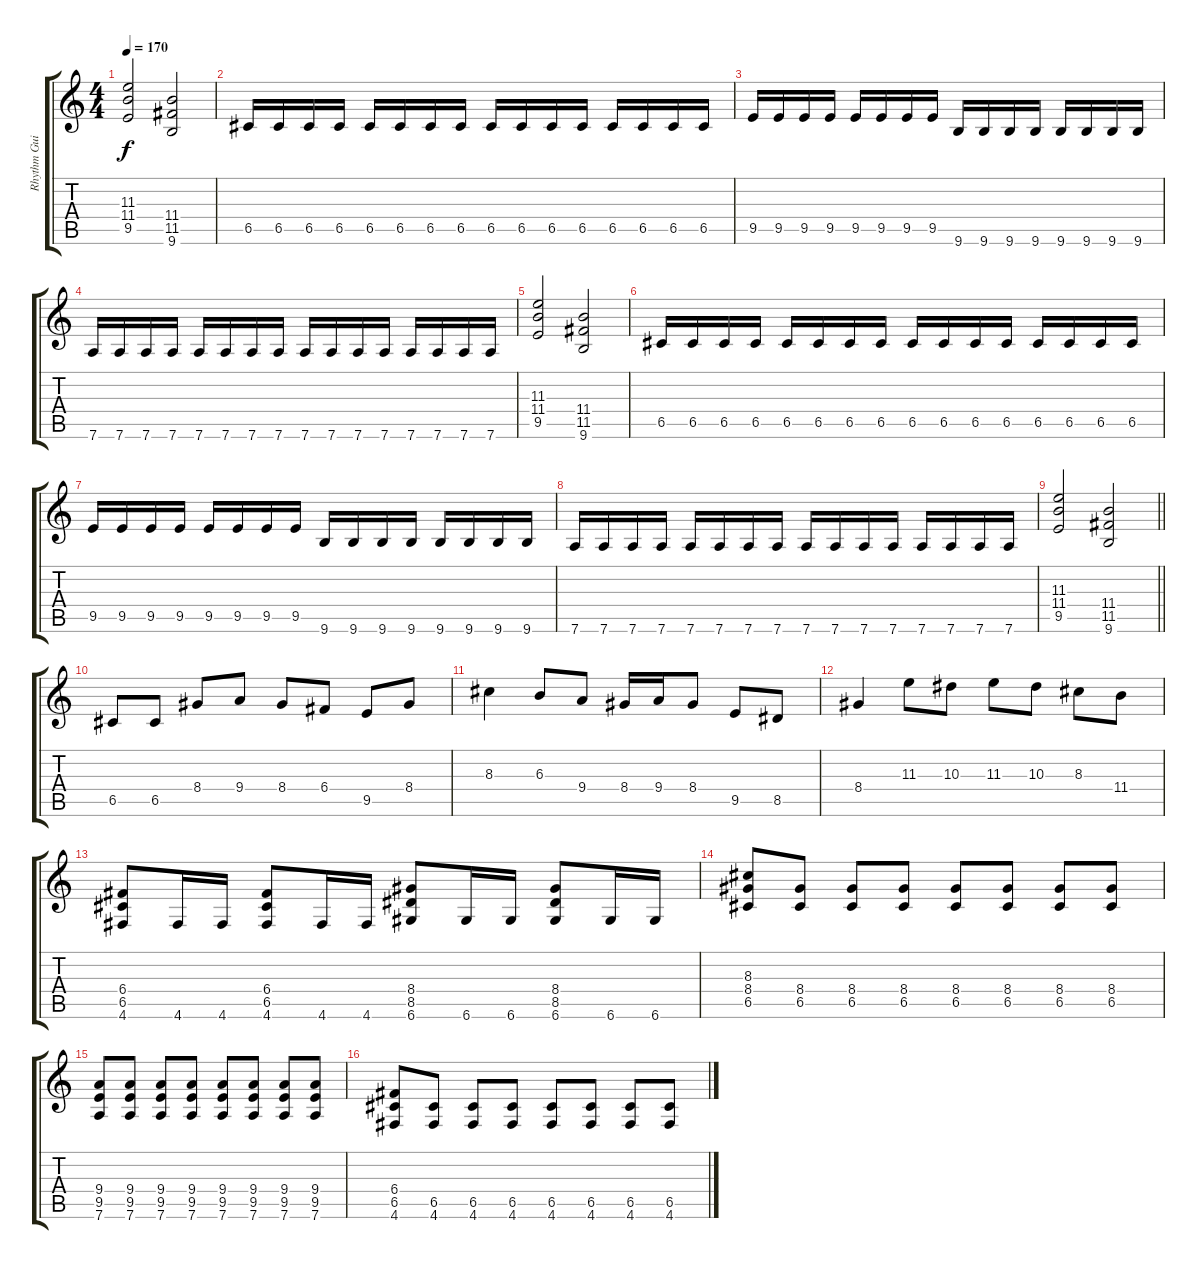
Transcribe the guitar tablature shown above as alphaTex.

\track ("Rhythm Guitar" "Rhythm Gui") {instrument distortionguitar}
\staff {score tabs}
\tuning (D4 A3 F3 C3 G2 D2) {hide}
\ts (4 4)
\tempo 170
\clef g2
\ks c
(11.3 11.4 9.5).2{dy f} (11.4 11.5 9.6).2 |
6.5.16 6.5.16 6.5.16 6.5.16 6.5.16 6.5.16 6.5.16 6.5.16 6.5.16 6.5.16 6.5.16 6.5.16 6.5.16 6.5.16 6.5.16 6.5.16 |
9.5.16 9.5.16 9.5.16 9.5.16 9.5.16 9.5.16 9.5.16 9.5.16 9.6.16 9.6.16 9.6.16 9.6.16 9.6.16 9.6.16 9.6.16 9.6.16 |
7.6.16 7.6.16 7.6.16 7.6.16 7.6.16 7.6.16 7.6.16 7.6.16 7.6.16 7.6.16 7.6.16 7.6.16 7.6.16 7.6.16 7.6.16 7.6.16 |
(11.3 11.4 9.5).2 (11.4 11.5 9.6).2 |
6.5.16 6.5.16 6.5.16 6.5.16 6.5.16 6.5.16 6.5.16 6.5.16 6.5.16 6.5.16 6.5.16 6.5.16 6.5.16 6.5.16 6.5.16 6.5.16 |
9.5.16 9.5.16 9.5.16 9.5.16 9.5.16 9.5.16 9.5.16 9.5.16 9.6.16 9.6.16 9.6.16 9.6.16 9.6.16 9.6.16 9.6.16 9.6.16 |
7.6.16 7.6.16 7.6.16 7.6.16 7.6.16 7.6.16 7.6.16 7.6.16 7.6.16 7.6.16 7.6.16 7.6.16 7.6.16 7.6.16 7.6.16 7.6.16 |
\barLineRight lightlight
(11.3 11.4 9.5).2 (11.4 11.5 9.6).2 |
\section ("" "")
6.5.8 6.5.8 8.4.8 9.4.8 8.4.8 6.4.8 9.5.8 8.4.8 |
8.3.4 6.3.8 9.4.8 8.4.16 9.4.16 8.4.8 9.5.8 8.5.8 |
8.4.4 11.3.8 10.3.8 11.3.8 10.3.8 8.3.8 11.4.8 |
(6.4 6.5 4.6).8 4.6.16 4.6.16 (6.4 6.5 4.6).8 4.6.16 4.6.16 (8.4 8.5 6.6).8 6.6.16 6.6.16 (8.4 8.5 6.6).8 6.6.16 6.6.16 |
(8.3 8.4 6.5).8 (8.4 6.5).8 (8.4 6.5).8 (8.4 6.5).8 (8.4 6.5).8 (8.4 6.5).8 (8.4 6.5).8 (8.4 6.5).8 |
(9.4 9.5 7.6).8 (9.4 9.5 7.6).8 (9.4 9.5 7.6).8 (9.4 9.5 7.6).8 (9.4 9.5 7.6).8 (9.4 9.5 7.6).8 (9.4 9.5 7.6).8 (9.4 9.5 7.6).8 |
(6.4 6.5 4.6).8 (6.5 4.6).8 (6.5 4.6).8 (6.5 4.6).8 (6.5 4.6).8 (6.5 4.6).8 (6.5 4.6).8 (6.5 4.6).8
